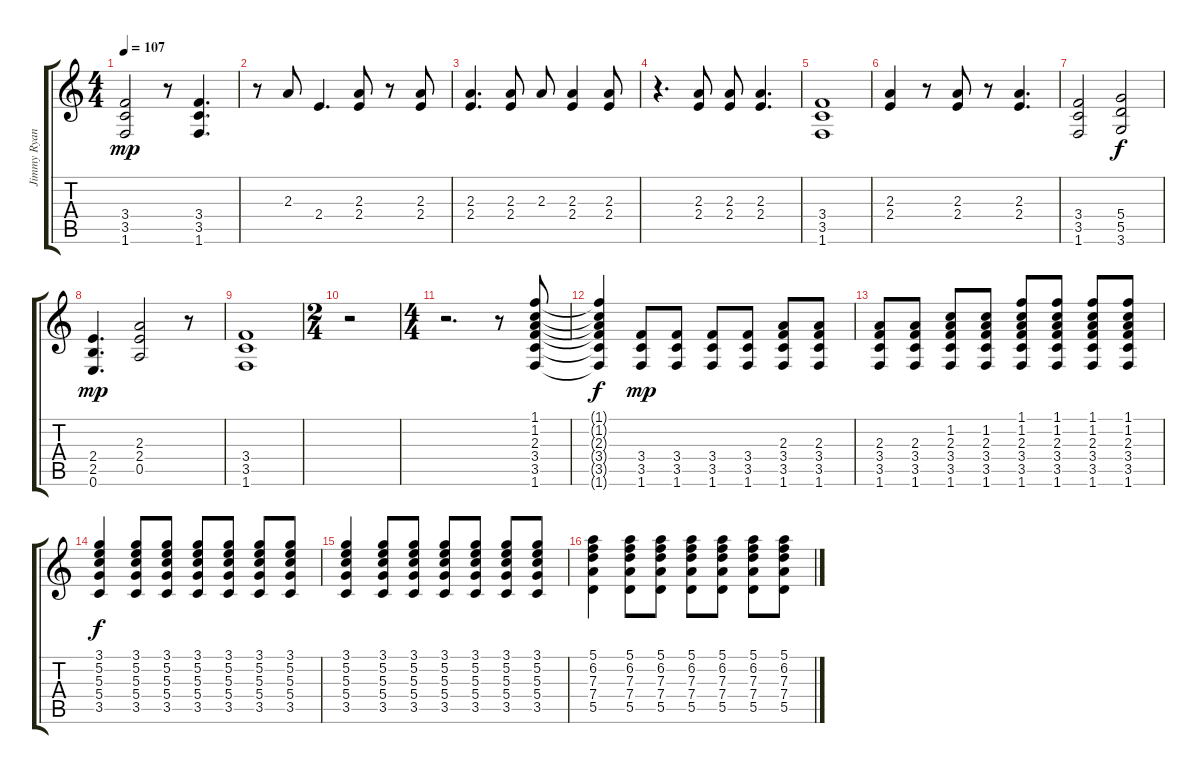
\track ("Jimmy Ryan (Electric Guitar)" "Jimmy Ryan") {instrument electricguitarclean}
\staff {score tabs}
\tuning (E4 B3 G3 D3 A2 E2) {hide}
\ts (4 4)
\tempo 107
\clef g2
\ks c
(3.4 3.5 1.6).2{dy mp} r.8 (3.4 3.5 1.6).4{d} |
r.8 2.3.8 2.4.4{d} (2.3 2.4).8 r.8 (2.3 2.4).8 |
(2.3 2.4).4{d} (2.3 2.4).8 2.3.8 (2.3 2.4).4 (2.3 2.4).8 |
r.4{d} (2.3 2.4).8 (2.3 2.4).8 (2.3 2.4).4{d} |
(3.4 3.5 1.6).1 |
(2.3 2.4).4 r.8 (2.3 2.4).8 r.8 (2.3 2.4).4{d} |
(3.4 3.5 1.6).2 (5.4 5.5 3.6).2{dy f} |
(2.4 2.5 0.6).4{d dy mp} (2.3 2.4 0.5).2 r.8 |
(3.4 3.5 1.6).1 |
\ts (2 4)
r.2 |
\ts (4 4)
r.2{d} r.8 (1.1 1.2 2.3 3.4 3.5 1.6).8 |
(1.1{t} 1.2{t} 2.3{t} 3.4{t} 3.5{t} 1.6{t}).4{dy f} (3.4 3.5 1.6).8{dy mp} (3.4 3.5 1.6).8 (3.4 3.5 1.6).8 (3.4 3.5 1.6).8 (2.3 3.4 3.5 1.6).8 (2.3 3.4 3.5 1.6).8 |
(2.3 3.4 3.5 1.6).8 (2.3 3.4 3.5 1.6).8 (1.2 2.3 3.4 3.5 1.6).8 (1.2 2.3 3.4 3.5 1.6).8 (1.1 1.2 2.3 3.4 3.5 1.6).8 (1.1 1.2 2.3 3.4 3.5 1.6).8 (1.1 1.2 2.3 3.4 3.5 1.6).8 (1.1 1.2 2.3 3.4 3.5 1.6).8 |
(3.1 5.2 5.3 5.4 3.5).4{dy f} (3.1 5.2 5.3 5.4 3.5).8 (3.1 5.2 5.3 5.4 3.5).8 (3.1 5.2 5.3 5.4 3.5).8 (3.1 5.2 5.3 5.4 3.5).8 (3.1 5.2 5.3 5.4 3.5).8 (3.1 5.2 5.3 5.4 3.5).8 |
(3.1 5.2 5.3 5.4 3.5).4 (3.1 5.2 5.3 5.4 3.5).8 (3.1 5.2 5.3 5.4 3.5).8 (3.1 5.2 5.3 5.4 3.5).8 (3.1 5.2 5.3 5.4 3.5).8 (3.1 5.2 5.3 5.4 3.5).8 (3.1 5.2 5.3 5.4 3.5).8 |
(5.1 6.2 7.3 7.4 5.5).4 (5.1 6.2 7.3 7.4 5.5).8 (5.1 6.2 7.3 7.4 5.5).8 (5.1 6.2 7.3 7.4 5.5).8 (5.1 6.2 7.3 7.4 5.5).8 (5.1 6.2 7.3 7.4 5.5).8 (5.1 6.2 7.3 7.4 5.5).8
